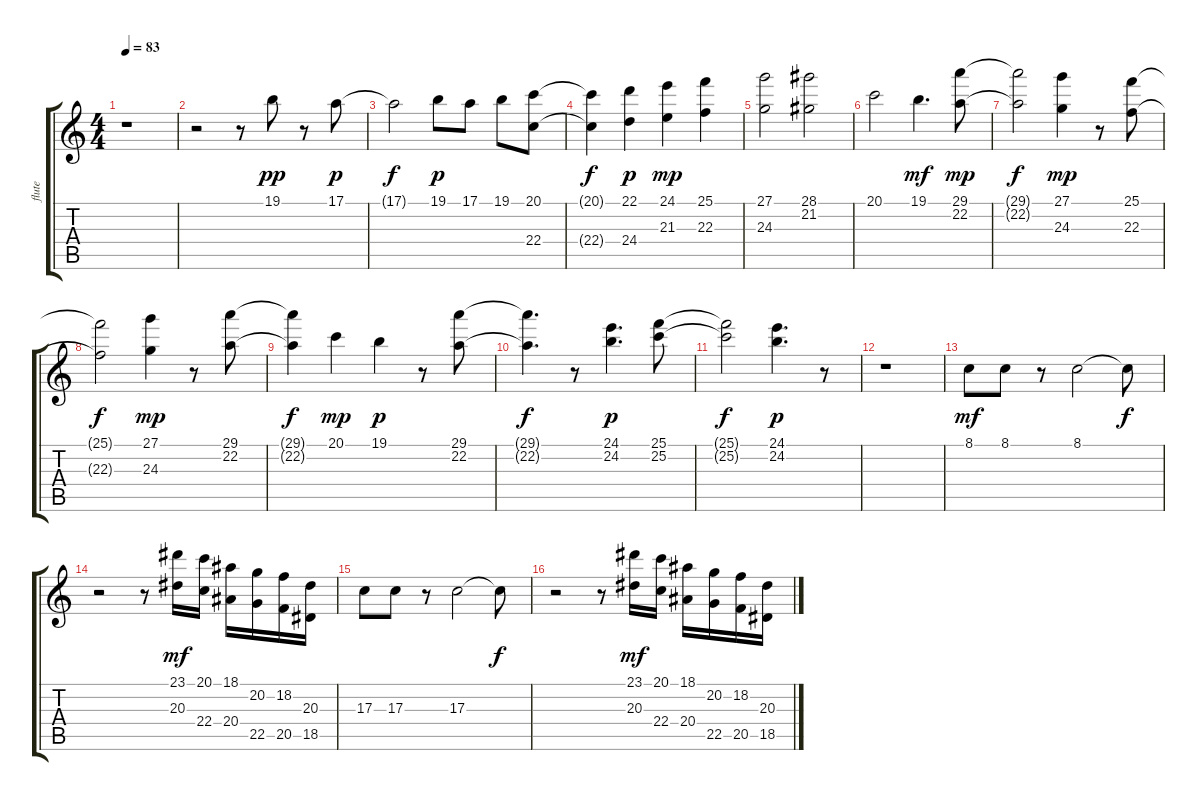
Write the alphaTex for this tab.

\track ("flute" "flute") {instrument flute}
\staff {score tabs}
\tuning (E4 B3 G3 D3 A2 E2) {hide}
\ts (4 4)
\tempo 83
\clef g2
\ks c
r.1{dy f} |
r.2 r.8 19.1.8{dy pp} r.8 17.1.8{dy p} |
17.1{t}.2{dy f} 19.1.8{dy p} 17.1.8 19.1.8 (20.1 22.4).8 |
(20.1{t} 22.4{t}).4{dy f} (22.1 24.4).4{dy p} (24.1 21.3).4{dy mp} (25.1 22.3).4 |
(27.1 24.3).2 (28.1 21.2).2 |
20.1.2 19.1.4{d dy mf} (29.1 22.2).8{dy mp} |
(29.1{t} 22.2{t}).2{dy f} (27.1 24.3).4{dy mp} r.8 (25.1 22.3).8 |
(25.1{t} 22.3{t}).2{dy f} (27.1 24.3).4{dy mp} r.8 (29.1 22.2).8 |
(29.1{t} 22.2{t}).4{dy f} 20.1.4{dy mp} 19.1.4{dy p} r.8 (29.1 22.2).8 |
(29.1{t} 22.2{t}).4{d dy f} r.8 (24.1 24.2).4{d dy p} (25.1 25.2).8 |
(25.1{t} 25.2{t}).2{dy f} (24.1 24.2).4{d dy p} r.8 |
r.1 |
8.1.8{dy mf} 8.1.8 r.8 8.1.2 8.1{t}.8{dy f} |
r.2 r.8 (23.1 20.3).16{dy mf} (20.1 22.4).16 (18.1 20.4).16 (20.2 22.5).16 (18.2 20.5).16 (20.3 18.5).16 |
17.3.8 17.3.8 r.8 17.3.2 17.3{t}.8{dy f} |
r.2 r.8 (23.1 20.3).16{dy mf} (20.1 22.4).16 (18.1 20.4).16 (20.2 22.5).16 (18.2 20.5).16 (20.3 18.5).16
